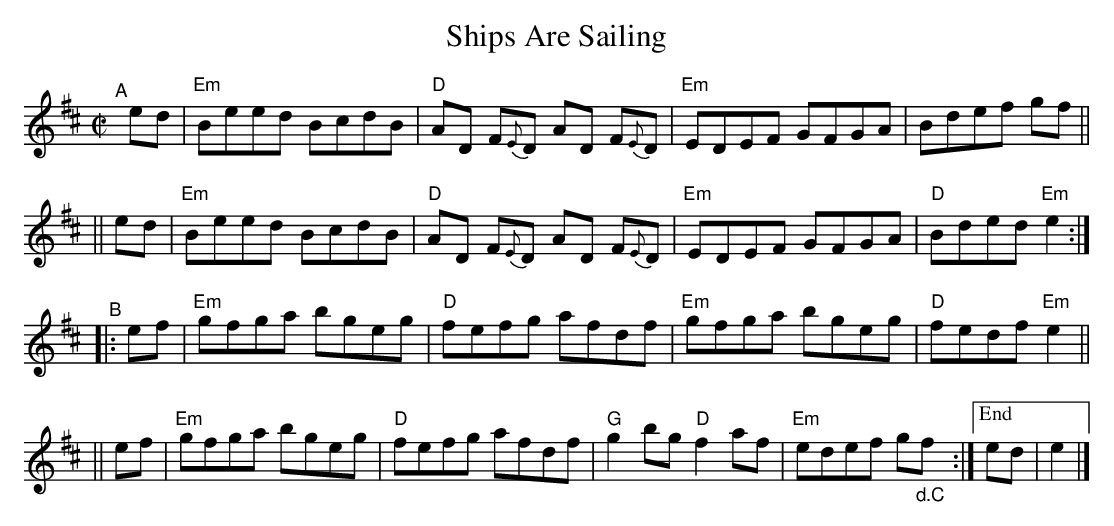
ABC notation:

X:1
T: Ships Are Sailing
M: C|
L: 1/8
K: Edor
"^A"\
[|]ed | "Em"Beed BcdB | "D"AD F{E}D AD F{E}D | "Em"EDEF GFGA | Bdef gf ||
|| ed | "Em"Beed BcdB | "D"AD F{E}D AD F{E}D | "Em"EDEF GFGA | "D"Bded "Em"e2 :|
"^B"\
|: ef | "Em"gfga bgeg | "D"fefg afdf | "Em"gfga bgeg | "D"fedf "Em"e2 ||
|| ef | "Em"gfga bgeg | "D"fefg afdf | "G"g2bg "D"f2af | "Em"edef g"_d.C"f :|["End" ed | e2 |]
